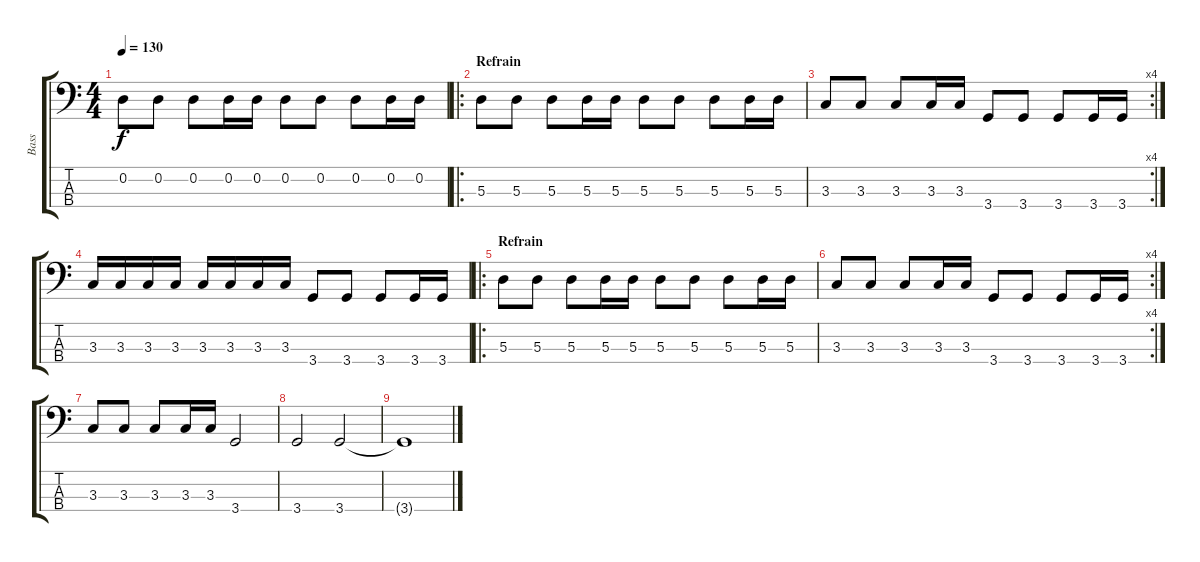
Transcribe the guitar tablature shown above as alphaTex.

\track ("Bass" "Bass") {instrument electricbasspick}
\staff {score tabs}
\tuning (G2 D2 A1 E1) {hide}
\ts (4 4)
\tempo 130
\clef f4
\ks c
0.2.8{dy f} 0.2.8 0.2.8 0.2.16 0.2.16 0.2.8 0.2.8 0.2.8 0.2.16 0.2.16 |
\ro
\section ("" "Refrain")
5.3.8 5.3.8 5.3.8 5.3.16 5.3.16 5.3.8 5.3.8 5.3.8 5.3.16 5.3.16 |
\rc 4
3.3.8 3.3.8 3.3.8 3.3.16 3.3.16 3.4.8 3.4.8 3.4.8 3.4.16 3.4.16 |
3.3.16 3.3.16 3.3.16 3.3.16 3.3.16 3.3.16 3.3.16 3.3.16 3.4.8 3.4.8 3.4.8 3.4.16 3.4.16 |
\ro
\section ("" "Refrain")
5.3.8 5.3.8 5.3.8 5.3.16 5.3.16 5.3.8 5.3.8 5.3.8 5.3.16 5.3.16 |
\rc 4
3.3.8 3.3.8 3.3.8 3.3.16 3.3.16 3.4.8 3.4.8 3.4.8 3.4.16 3.4.16 |
3.3.8 3.3.8 3.3.8 3.3.16 3.3.16 3.4.2 |
3.4.2 3.4.2 |
3.4{t}.1
